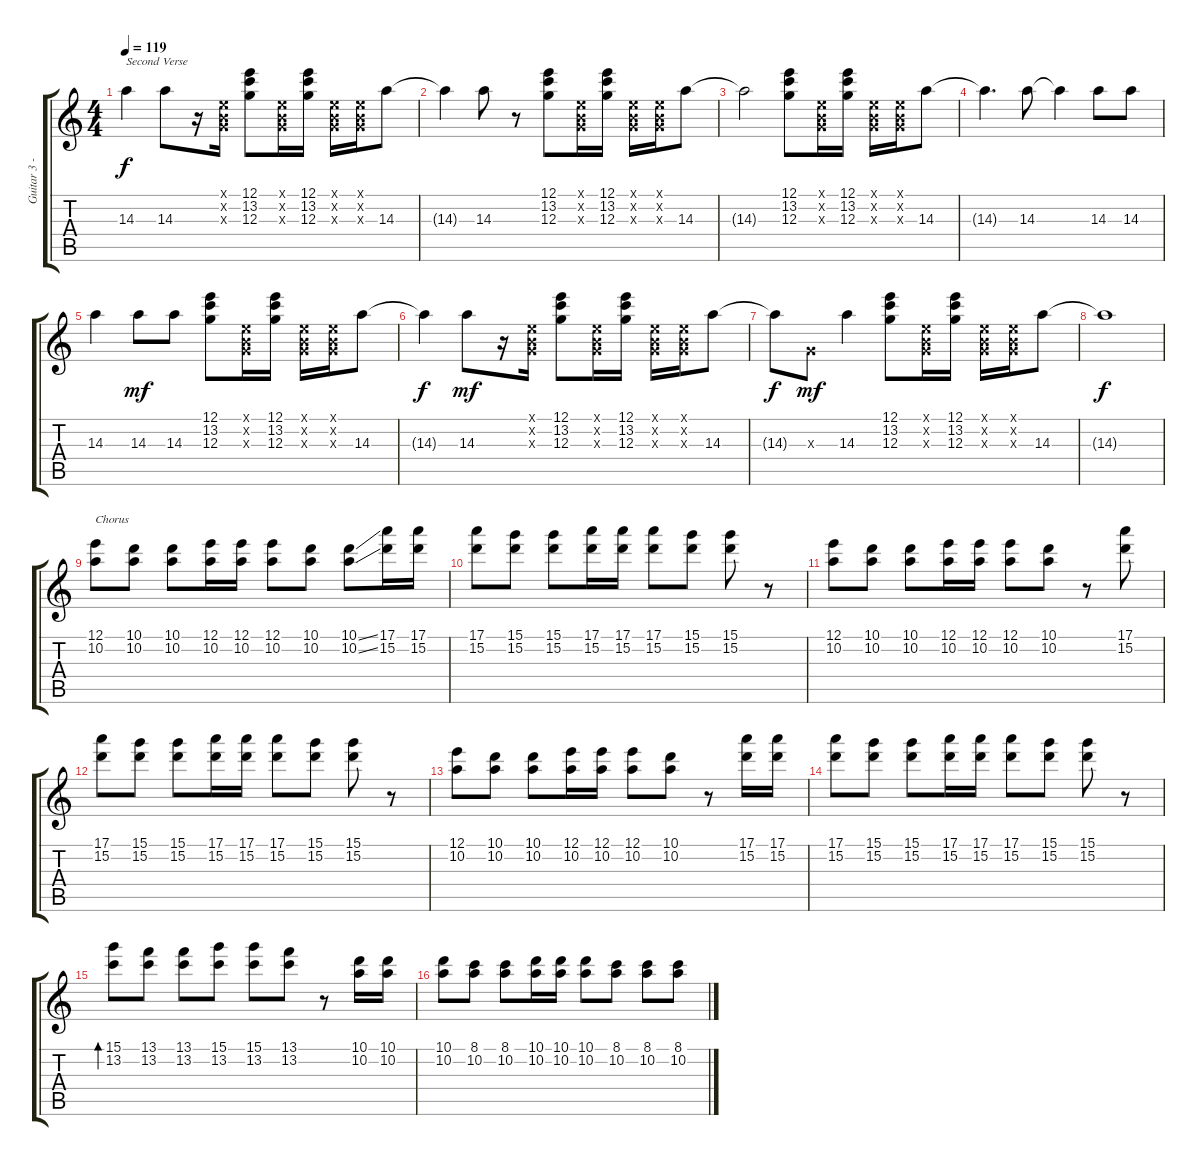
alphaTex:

\track ("Guitar 3 - Slight Dist." "Guitar 3 -") {instrument distortionguitar}
\staff {score tabs}
\tuning (E4 B3 G3 D3 A2 E2) {hide}
\ts (4 4)
\tempo 119
\clef g2
\ks c
14.3{t}.4{txt "Second Verse" dy f} 14.3.8 r.16 (0.1{x} 0.2{x} 0.3{x}).16 (12.1 13.2 12.3).8 (0.1{x} 0.2{x} 0.3{x}).16 (12.1 13.2 12.3).16 (0.1{x} 0.2{x} 0.3{x}).16 (0.1{x} 0.2{x} 0.3{x}).16 14.3.8 |
14.3{t}.4 14.3.8 r.8 (12.1 13.2 12.3).8 (0.1{x} 0.2{x} 0.3{x}).16 (12.1 13.2 12.3).16 (0.1{x} 0.2{x} 0.3{x}).16 (0.1{x} 0.2{x} 0.3{x}).16 14.3.8 |
14.3{t}.2 (12.1 13.2 12.3).8 (0.1{x} 0.2{x} 0.3{x}).16 (12.1 13.2 12.3).16 (0.1{x} 0.2{x} 0.3{x}).16 (0.1{x} 0.2{x} 0.3{x}).16 14.3.8 |
14.3{t}.4{d} 14.3.8 14.3{t}.4 14.3.8 14.3.8 |
14.3.4 14.3.8{dy mf} 14.3.8 (12.1 13.2 12.3).8 (0.1{x} 0.2{x} 0.3{x}).16 (12.1 13.2 12.3).16 (0.1{x} 0.2{x} 0.3{x}).16 (0.1{x} 0.2{x} 0.3{x}).16 14.3.8 |
14.3{t}.4{dy f} 14.3.8{dy mf} r.16 (0.1{x} 0.2{x} 0.3{x}).16 (12.1 13.2 12.3).8 (0.1{x} 0.2{x} 0.3{x}).16 (12.1 13.2 12.3).16 (0.1{x} 0.2{x} 0.3{x}).16 (0.1{x} 0.2{x} 0.3{x}).16 14.3.8 |
14.3{t}.8{dy f} 0.3{x}.8{dy mf} 14.3.4 (12.1 13.2 12.3).8 (0.1{x} 0.2{x} 0.3{x}).16 (12.1 13.2 12.3).16 (0.1{x} 0.2{x} 0.3{x}).16 (0.1{x} 0.2{x} 0.3{x}).16 14.3.8 |
14.3{t}.1{dy f} |
(12.1 10.2).8{txt "Chorus"} (10.1 10.2).8 (10.1 10.2).8 (12.1 10.2).16 (12.1 10.2).16 (12.1 10.2).8 (10.1 10.2).8 (10.1{ss} 10.2{ss}).8 (17.1 15.2).16 (17.1 15.2).16 |
(17.1 15.2).8 (15.1 15.2).8 (15.1 15.2).8 (17.1 15.2).16 (17.1 15.2).16 (17.1 15.2).8 (15.1 15.2).8 (15.1 15.2).8 r.8 |
(12.1 10.2).8 (10.1 10.2).8 (10.1 10.2).8 (12.1 10.2).16 (12.1 10.2).16 (12.1 10.2).8 (10.1 10.2).8 r.8 (17.1 15.2).8 |
(17.1 15.2).8 (15.1 15.2).8 (15.1 15.2).8 (17.1 15.2).16 (17.1 15.2).16 (17.1 15.2).8 (15.1 15.2).8 (15.1 15.2).8 r.8 |
(12.1 10.2).8 (10.1 10.2).8 (10.1 10.2).8 (12.1 10.2).16 (12.1 10.2).16 (12.1 10.2).8 (10.1 10.2).8 r.8 (17.1 15.2).16 (17.1 15.2).16 |
(17.1 15.2).8 (15.1 15.2).8 (15.1 15.2).8 (17.1 15.2).16 (17.1 15.2).16 (17.1 15.2).8 (15.1 15.2).8 (15.1 15.2).8 r.8 |
(15.1 13.2).8{bd 240} (13.1 13.2).8 (13.1 13.2).8 (15.1 13.2).8 (15.1 13.2).8 (13.1 13.2).8 r.8 (10.1 10.2).16 (10.1 10.2).16 |
(10.1 10.2).8 (8.1 10.2).8 (8.1 10.2).8 (10.1 10.2).16 (10.1 10.2).16 (10.1 10.2).8 (8.1 10.2).8 (8.1 10.2).8 (8.1 10.2).8
